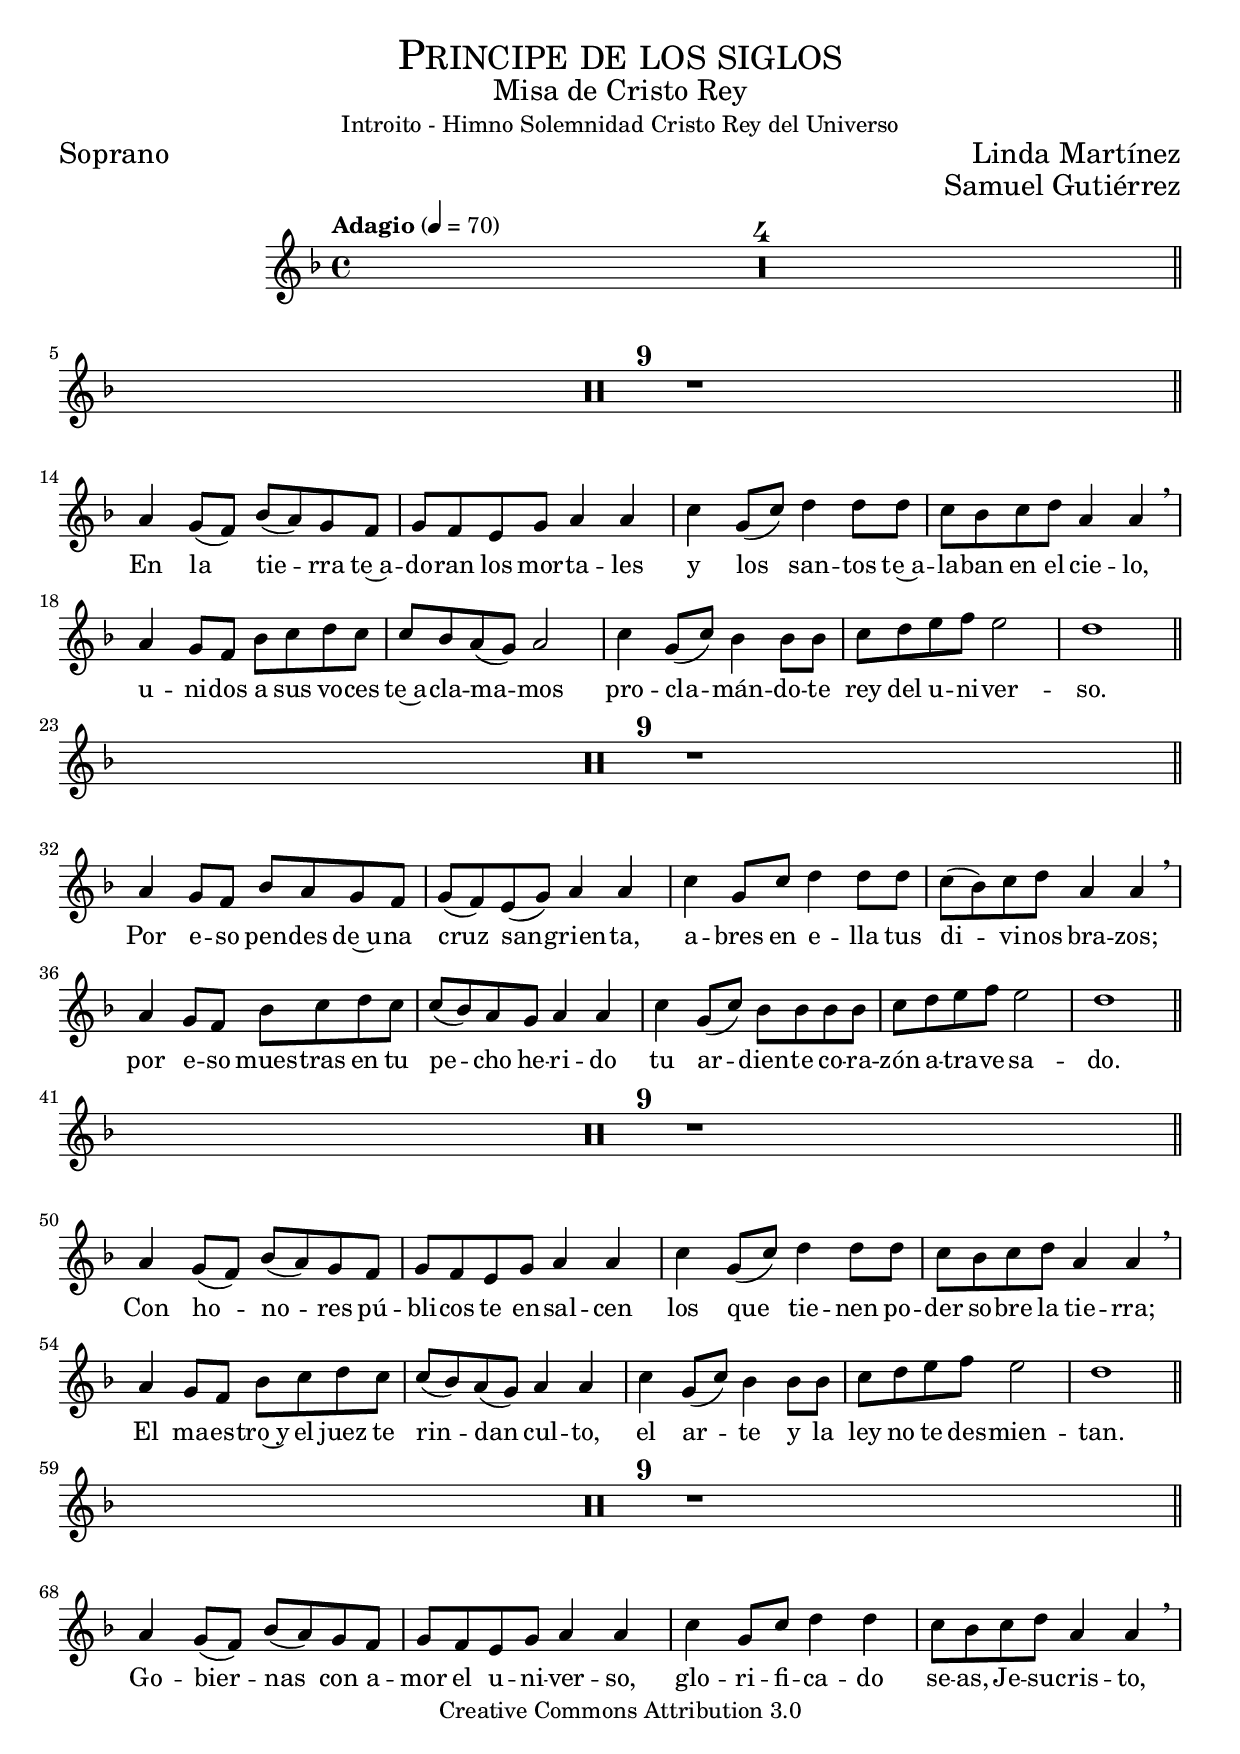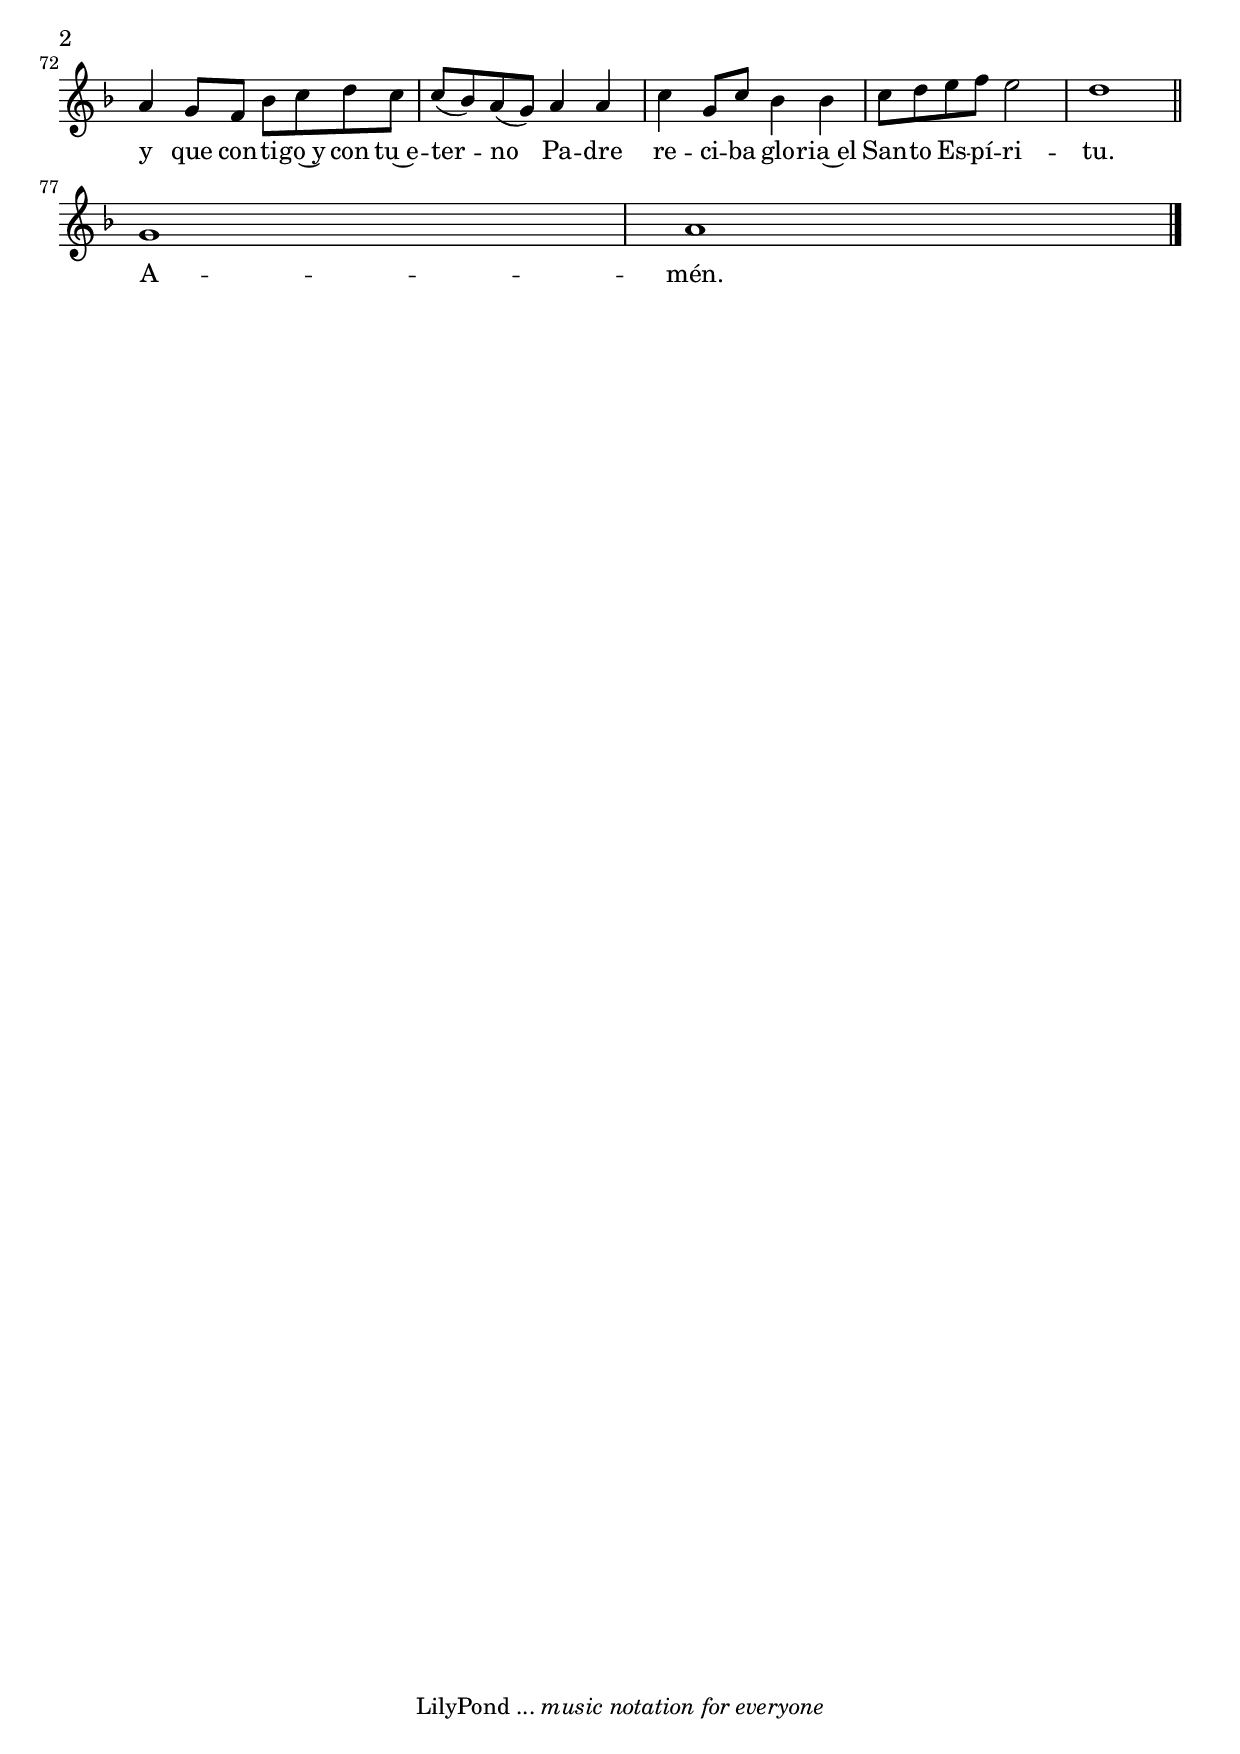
% *************************************************************************************
%	Pricipe de los siglos - Melody inspired by the compositions of Mons Marco Frisina
%   	Music and accompaniment by serachsam
% *************************************************************************************
\language "espanol"
\version "2.23.2"

% --- Global parameters
particle = 1
jump = \break

% --- Includes
\include "global.ily"
soprano_music = \relative do' {
  \compressEmptyMeasures

  R1*4 | \bar "||" #(if (= particle 1) jump "") % 4
  R1*9 | \bar "||" #(if (= particle 1) jump "") % 13
  la'4 sol8( fa) sib( la) sol fa |
  sol8 fa mi sol la4 la |
  do4 sol8( do) re4 re8 re |
  do8 sib do re la4 la \breathe | #(if (= particle 1) jump "") % 17
  la4 sol8 fa sib do re do |
  do8 sib la( sol) la2 |
  do4 sol8( do) sib4 sib8 sib |
  do8 re mi fa mi2 |
  re1 | \bar "||" #(if (= particle 1) jump "") % 22
  R1*9 | \bar "||" #(if (= particle 1) jump "") % 31
  la4 sol8 fa sib la sol fa |
  sol8( fa) mi( sol) la4 la |
  do4 sol8 do re4 re8 re |
  do8( sib) do re la4 la \breathe | #(if (= particle 1) jump "") % 35
  la4 sol8 fa sib do re do |
  do8( sib) la sol la4 la |
  do4 sol8( do) sib sib sib8 sib |
  do8 re mi fa mi2 |
  re1 | \bar "||" #(if (= particle 1) jump "") % 40
  R1*9 | \bar "||" #(if (= particle 1) jump "") % 49
  la4 sol8( fa) sib( la) sol fa |
  sol8 fa mi sol la4 la |
  do4 sol8( do) re4 re8 re |
  do8 sib do re la4 la \breathe | #(if (= particle 1) jump "") % 53
  la4 sol8 fa sib do re do |
  do8( sib) la( sol) la4 la |
  do4 sol8( do) sib4 sib8 sib |
  do8 re mi fa mi2 |
  re1 | \bar "||" #(if (= particle 1) jump "") % 58
  R1*9 | \bar "||" #(if (= particle 1) jump "") % 67
  la4 sol8( fa) sib( la) sol fa |
  sol8 fa mi sol la4 la |
  do4 sol8 do re4 re |
  do8 sib do re la4 la \breathe | #(if (= particle 1) jump "") % 80
  la4 sol8 fa sib do re do |
  do8( sib) la( sol) la4 la |
  do4 sol8 do sib4 sib |
  do8 re mi fa mi2 |
  re1 | \bar "||" #(if (= particle 1) jump "") % 85
  sol,1 |
  la1 |

  \bar "|."
}

soprano_lyrics = \lyricmode {
    En la tie -- rra te~a -- do -- ran los mor -- ta -- les
    y los san -- tos te~a -- la -- ban en el cie -- lo,
    u -- ni -- dos a sus vo -- ces te~a -- cla -- ma -- mos
    pro -- cla -- mán -- do -- te rey del u -- ni -- ver -- so.

    Por e -- so pen -- des de~u -- na cruz san -- grien -- ta,
    a -- bres en e -- lla tus di -- vi -- nos bra -- zos;
    por e -- so mues -- tras en tu pe -- cho he -- ri -- do
    tu ar -- dien -- te co -- ra -- zón a -- tra -- ve -- sa -- do.
    Con ho -- no -- res pú -- bli -- cos te en -- sal -- cen
    los que tie -- nen po -- der so -- bre la tie -- rra;
    El ma -- es -- tro~y el juez te rin -- dan  cul -- to,
    el ar -- te y la ley no te des -- mien -- tan.

    Go -- bier -- nas con a -- mor el u -- ni -- ver -- so,
    glo -- ri -- fi -- ca -- do se -- as, Je -- su -- cris -- to,
    y que con -- ti -- go~y con tu~e -- ter -- no Pa -- dre
    re -- ci -- ba glo -- ria~el San -- to Es -- pí -- ri -- tu.

    A -- mén.
}


% --- Global size
% #(set-global-staff-size 20)

% --- Header
\markup { \fill-line { \center-column { \fontsize #5 \smallCaps "Principe de los siglos" \fontsize #2 "Misa de Cristo Rey" "Introito - Himno Solemnidad Cristo Rey del Universo" } } }
\markup { \fill-line { \fontsize #2 "Soprano" \center-column { \fontsize #2 "Linda Martínez" } } }
\markup { \fill-line { " " \center-column { \fontsize #2 "Samuel Gutiérrez" } } }
\header {
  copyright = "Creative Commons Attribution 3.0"
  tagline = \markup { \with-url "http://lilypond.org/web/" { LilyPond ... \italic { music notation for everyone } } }
  breakbefore = ##t
}

% --- Music

% --- Harmony

\score {
  <<
    \new Staff <<
      \set Staff.midiInstrument = #"choir aahs"
      \set Staff.midiMaximumVolume = #1.5

      \new Voice = "soprano" <<
        \global \soprano_music
      >>\new Lyrics = "soprano"
      \context Lyrics = "soprano" \lyricsto "soprano" \soprano_lyrics
    >>
  >>
  \midi { }
  \layout { }
}

% --- Paper
\paper{
  #(set-default-paper-size "letter")
  indent=3.5\cm
  page-breaking = #ly:page-turn-breaking
}
